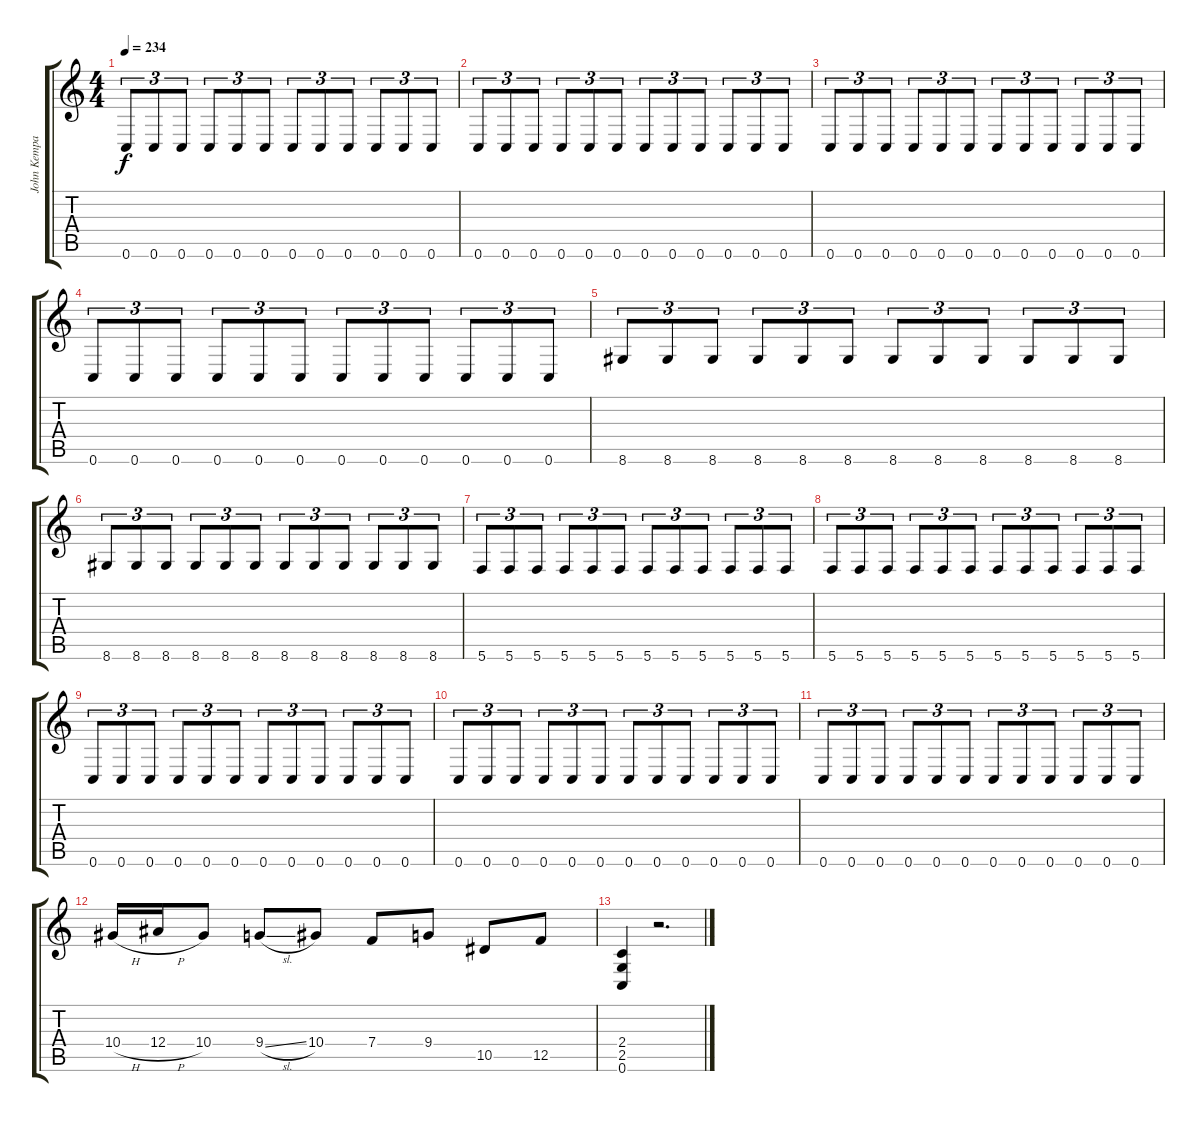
\track ("John Kempainen (Rhythm Guitar)" "John Kempa") {instrument distortionguitar}
\staff {score tabs}
\tuning (C4 G3 Eb3 Bb2 F2 C2) {hide}
\ts (4 4)
\tempo 234
\clef g2
\ks c
0.6.8{tu (3 2) dy f} 0.6.8{tu (3 2)} 0.6.8{tu (3 2)} 0.6.8{tu (3 2)} 0.6.8{tu (3 2)} 0.6.8{tu (3 2)} 0.6.8{tu (3 2)} 0.6.8{tu (3 2)} 0.6.8{tu (3 2)} 0.6.8{tu (3 2)} 0.6.8{tu (3 2)} 0.6.8{tu (3 2)} |
0.6.8{tu (3 2)} 0.6.8{tu (3 2)} 0.6.8{tu (3 2)} 0.6.8{tu (3 2)} 0.6.8{tu (3 2)} 0.6.8{tu (3 2)} 0.6.8{tu (3 2)} 0.6.8{tu (3 2)} 0.6.8{tu (3 2)} 0.6.8{tu (3 2)} 0.6.8{tu (3 2)} 0.6.8{tu (3 2)} |
0.6.8{tu (3 2)} 0.6.8{tu (3 2)} 0.6.8{tu (3 2)} 0.6.8{tu (3 2)} 0.6.8{tu (3 2)} 0.6.8{tu (3 2)} 0.6.8{tu (3 2)} 0.6.8{tu (3 2)} 0.6.8{tu (3 2)} 0.6.8{tu (3 2)} 0.6.8{tu (3 2)} 0.6.8{tu (3 2)} |
0.6.8{tu (3 2)} 0.6.8{tu (3 2)} 0.6.8{tu (3 2)} 0.6.8{tu (3 2)} 0.6.8{tu (3 2)} 0.6.8{tu (3 2)} 0.6.8{tu (3 2)} 0.6.8{tu (3 2)} 0.6.8{tu (3 2)} 0.6.8{tu (3 2)} 0.6.8{tu (3 2)} 0.6.8{tu (3 2)} |
8.6.8{tu (3 2)} 8.6.8{tu (3 2)} 8.6.8{tu (3 2)} 8.6.8{tu (3 2)} 8.6.8{tu (3 2)} 8.6.8{tu (3 2)} 8.6.8{tu (3 2)} 8.6.8{tu (3 2)} 8.6.8{tu (3 2)} 8.6.8{tu (3 2)} 8.6.8{tu (3 2)} 8.6.8{tu (3 2)} |
8.6.8{tu (3 2)} 8.6.8{tu (3 2)} 8.6.8{tu (3 2)} 8.6.8{tu (3 2)} 8.6.8{tu (3 2)} 8.6.8{tu (3 2)} 8.6.8{tu (3 2)} 8.6.8{tu (3 2)} 8.6.8{tu (3 2)} 8.6.8{tu (3 2)} 8.6.8{tu (3 2)} 8.6.8{tu (3 2)} |
5.6.8{tu (3 2)} 5.6.8{tu (3 2)} 5.6.8{tu (3 2)} 5.6.8{tu (3 2)} 5.6.8{tu (3 2)} 5.6.8{tu (3 2)} 5.6.8{tu (3 2)} 5.6.8{tu (3 2)} 5.6.8{tu (3 2)} 5.6.8{tu (3 2)} 5.6.8{tu (3 2)} 5.6.8{tu (3 2)} |
5.6.8{tu (3 2)} 5.6.8{tu (3 2)} 5.6.8{tu (3 2)} 5.6.8{tu (3 2)} 5.6.8{tu (3 2)} 5.6.8{tu (3 2)} 5.6.8{tu (3 2)} 5.6.8{tu (3 2)} 5.6.8{tu (3 2)} 5.6.8{tu (3 2)} 5.6.8{tu (3 2)} 5.6.8{tu (3 2)} |
0.6.8{tu (3 2)} 0.6.8{tu (3 2)} 0.6.8{tu (3 2)} 0.6.8{tu (3 2)} 0.6.8{tu (3 2)} 0.6.8{tu (3 2)} 0.6.8{tu (3 2)} 0.6.8{tu (3 2)} 0.6.8{tu (3 2)} 0.6.8{tu (3 2)} 0.6.8{tu (3 2)} 0.6.8{tu (3 2)} |
0.6.8{tu (3 2)} 0.6.8{tu (3 2)} 0.6.8{tu (3 2)} 0.6.8{tu (3 2)} 0.6.8{tu (3 2)} 0.6.8{tu (3 2)} 0.6.8{tu (3 2)} 0.6.8{tu (3 2)} 0.6.8{tu (3 2)} 0.6.8{tu (3 2)} 0.6.8{tu (3 2)} 0.6.8{tu (3 2)} |
0.6.8{tu (3 2)} 0.6.8{tu (3 2)} 0.6.8{tu (3 2)} 0.6.8{tu (3 2)} 0.6.8{tu (3 2)} 0.6.8{tu (3 2)} 0.6.8{tu (3 2)} 0.6.8{tu (3 2)} 0.6.8{tu (3 2)} 0.6.8{tu (3 2)} 0.6.8{tu (3 2)} 0.6.8{tu (3 2)} |
10.4{h}.16 12.4{h}.16 10.4.8 9.4{sl}.8 10.4.8 7.4.8 9.4.8 10.5.8 12.5.8 |
(2.4 2.5 0.6).4 r.2{d}
